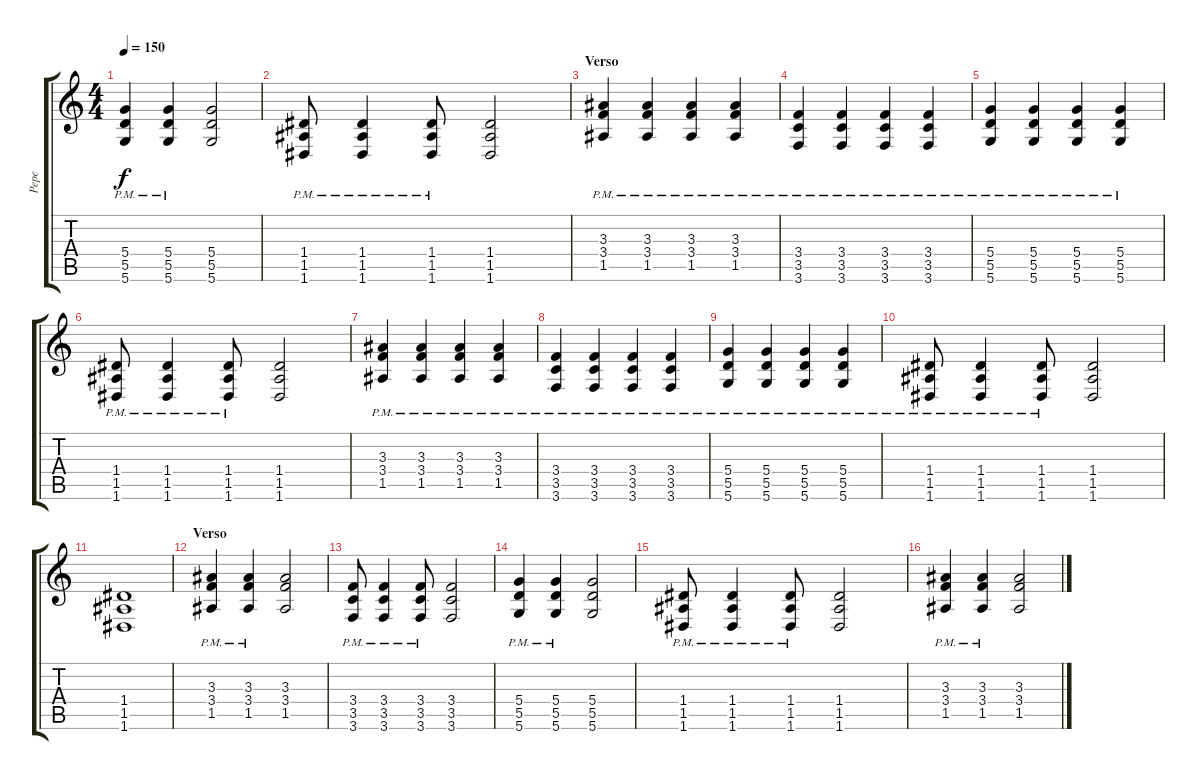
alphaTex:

\track ("Pepe" "Pepe") {instrument distortionguitar}
\staff {score tabs}
\tuning (E4 B3 G3 D3 A2 D2) {hide}
\ts (4 4)
\tempo 150
\clef g2
\ks c
(5.4{pm} 5.5{pm} 5.6{pm}).4{dy f} (5.4{pm} 5.5{pm} 5.6{pm}).4 (5.4 5.5 5.6).2 |
(1.4{pm} 1.5{pm} 1.6{pm}).8 (1.4{pm} 1.5{pm} 1.6{pm}).4 (1.4{pm} 1.5{pm} 1.6{pm}).8 (1.4 1.5 1.6).2 |
\section ("" "Verso")
(3.3{pm} 3.4{pm} 1.5{pm}).4 (3.3{pm} 3.4{pm} 1.5{pm}).4 (3.3{pm} 3.4{pm} 1.5{pm}).4 (3.3{pm} 3.4{pm} 1.5{pm}).4 |
(3.4{pm} 3.5{pm} 3.6{pm}).4 (3.4{pm} 3.5{pm} 3.6{pm}).4 (3.4{pm} 3.5{pm} 3.6{pm}).4 (3.4{pm} 3.5{pm} 3.6{pm}).4 |
(5.4{pm} 5.5{pm} 5.6{pm}).4 (5.4{pm} 5.5{pm} 5.6{pm}).4 (5.4{pm} 5.5{pm} 5.6{pm}).4 (5.4{pm} 5.5{pm} 5.6{pm}).4 |
(1.4{pm} 1.5{pm} 1.6{pm}).8 (1.4{pm} 1.5{pm} 1.6{pm}).4 (1.4{pm} 1.5{pm} 1.6{pm}).8 (1.4 1.5 1.6).2 |
(3.3{pm} 3.4{pm} 1.5{pm}).4 (3.3{pm} 3.4{pm} 1.5{pm}).4 (3.3{pm} 3.4{pm} 1.5{pm}).4 (3.3{pm} 3.4{pm} 1.5{pm}).4 |
(3.4{pm} 3.5{pm} 3.6{pm}).4 (3.4{pm} 3.5{pm} 3.6{pm}).4 (3.4{pm} 3.5{pm} 3.6{pm}).4 (3.4{pm} 3.5{pm} 3.6{pm}).4 |
(5.4{pm} 5.5{pm} 5.6{pm}).4 (5.4{pm} 5.5{pm} 5.6{pm}).4 (5.4{pm} 5.5{pm} 5.6{pm}).4 (5.4{pm} 5.5{pm} 5.6{pm}).4 |
(1.4{pm} 1.5{pm} 1.6{pm}).8 (1.4{pm} 1.5{pm} 1.6{pm}).4 (1.4{pm} 1.5{pm} 1.6{pm}).8 (1.4 1.5 1.6).2 |
(1.4 1.5 1.6).1 |
\section ("" "Verso")
(3.3{pm} 3.4{pm} 1.5{pm}).4 (3.3{pm} 3.4{pm} 1.5{pm}).4 (3.3 3.4 1.5).2 |
(3.4{pm} 3.5{pm} 3.6{pm}).8 (3.4{pm} 3.5{pm} 3.6{pm}).4 (3.4{pm} 3.5{pm} 3.6{pm}).8 (3.4 3.5 3.6).2 |
(5.4{pm} 5.5{pm} 5.6{pm}).4 (5.4{pm} 5.5{pm} 5.6{pm}).4 (5.4 5.5 5.6).2 |
(1.4{pm} 1.5{pm} 1.6{pm}).8 (1.4{pm} 1.5{pm} 1.6{pm}).4 (1.4{pm} 1.5{pm} 1.6{pm}).8 (1.4 1.5 1.6).2 |
(3.3{pm} 3.4{pm} 1.5{pm}).4 (3.3{pm} 3.4{pm} 1.5{pm}).4 (3.3 3.4 1.5).2
